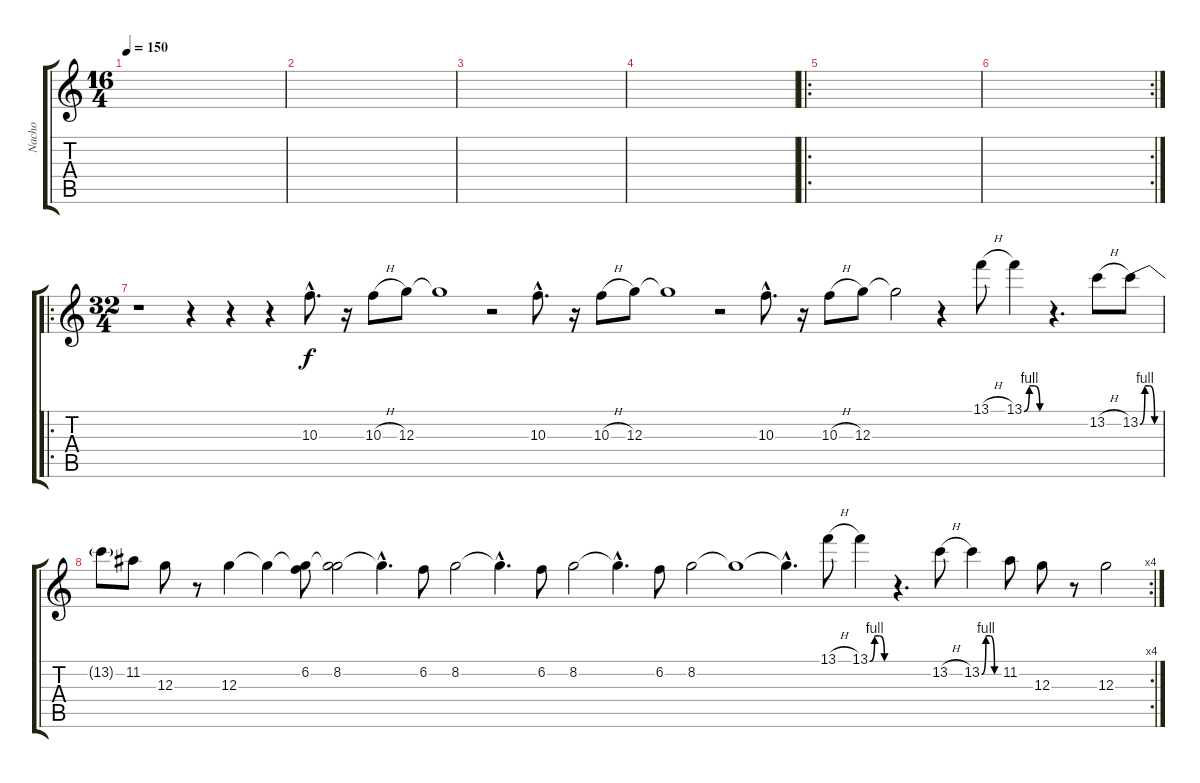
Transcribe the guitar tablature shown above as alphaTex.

\track ("Nacho" "Nacho") {instrument distortionguitar}
\staff {score tabs}
\tuning (E4 B3 G3 D3 A2 E2) {hide}
\ts (16 4)
\tempo 150
\clef g2
\ks c
|
|
|
|
\ro
|
\rc 2
|
\ro
\ts (32 4)
r.1 r.4 r.4 r.4 10.3{hac}.8{d} r.16 10.3{h}.8 12.3.8 12.3{t}.1 r.2 10.3{hac}.8{d} r.16 10.3{h}.8 12.3.8 12.3{t}.1 r.2 10.3{hac}.8{d} r.16 10.3{h}.8 12.3.8 12.3{t}.2 r.4 13.1{h}.8 13.1{be (custom 0 0 15 4 30 4 45 0 60 0)}.4 r.4{d} 13.2{h}.8 13.2{be (custom 0 0 15 4 30 4 45 0 60 0)}.8 |
\rc 4
13.2{t}.8 11.2.8 12.3.8 r.8 12.3.4 12.3{t}.4 (6.2 12.3{t}).8 (8.2 12.3{t}).2 8.2{hac t}.4{d} 6.2.8 8.2.2 8.2{hac t}.4{d} 6.2.8 8.2.2 8.2{hac t}.4{d} 6.2.8 8.2.2 8.2{t}.1 8.2{hac t}.4{d} 13.1{h}.8 13.1{be (custom 0 0 15 4 30 4 45 0 60 0)}.4 r.4{d} 13.2{h}.8 13.2{be (custom 0 0 15 4 30 4 45 0 60 0)}.4 11.2.8 12.3.8 r.8 12.3.2
